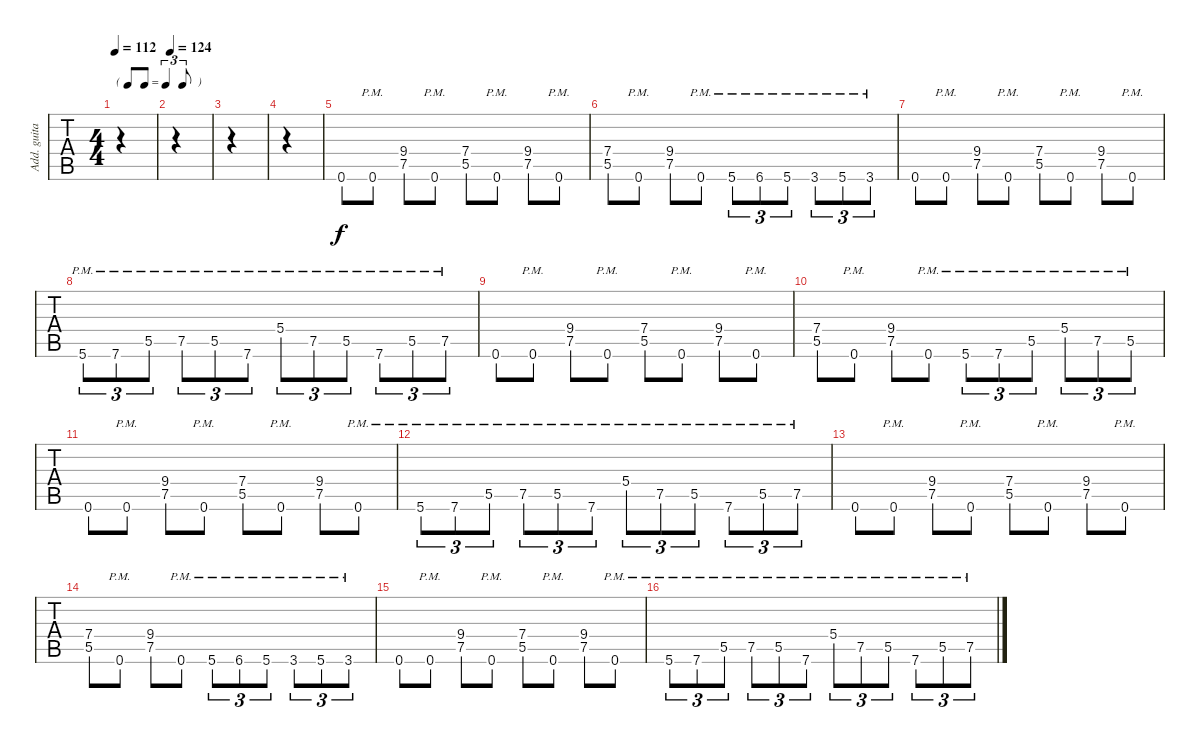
\track ("Add. guitar" "Add. guita") {instrument distortionguitar}
\staff {tabs}
\tuning (C4 G3 Eb3 Bb2 F2 C2) {hide}
\ts (4 4)
\tf triplet8th
\tempo 112
\clef g2
\ks c
|
\tempo 124
|
|
|
0.6.8 0.6{pm}.8 (9.4 7.5).8 0.6{pm}.8 (7.4 5.5).8 0.6{pm}.8 (9.4 7.5).8 0.6{pm}.8 |
(7.4 5.5).8 0.6{pm}.8 (9.4 7.5).8 0.6{pm}.8 5.6{pm}.8{tu (3 2)} 6.6{pm}.8{tu (3 2)} 5.6{pm}.8{tu (3 2)} 3.6{pm}.8{tu (3 2)} 5.6{pm}.8{tu (3 2)} 3.6{pm}.8{tu (3 2)} |
0.6.8 0.6{pm}.8 (9.4 7.5).8 0.6{pm}.8 (7.4 5.5).8 0.6{pm}.8 (9.4 7.5).8 0.6{pm}.8 |
5.6{pm}.8{tu (3 2)} 7.6{pm}.8{tu (3 2)} 5.5{pm}.8{tu (3 2)} 7.5{pm}.8{tu (3 2)} 5.5{pm}.8{tu (3 2)} 7.6{pm}.8{tu (3 2)} 5.4{pm}.8{tu (3 2)} 7.5{pm}.8{tu (3 2)} 5.5{pm}.8{tu (3 2)} 7.6{pm}.8{tu (3 2)} 5.5{pm}.8{tu (3 2)} 7.5{pm}.8{tu (3 2)} |
0.6.8 0.6{pm}.8 (9.4 7.5).8 0.6{pm}.8 (7.4 5.5).8 0.6{pm}.8 (9.4 7.5).8 0.6{pm}.8 |
(7.4 5.5).8 0.6{pm}.8 (9.4 7.5).8 0.6{pm}.8 5.6{pm}.8{tu (3 2)} 7.6{pm}.8{tu (3 2)} 5.5{pm}.8{tu (3 2)} 5.4{pm}.8{tu (3 2)} 7.5{pm}.8{tu (3 2)} 5.5{pm}.8{tu (3 2)} |
0.6.8 0.6{pm}.8 (9.4 7.5).8 0.6{pm}.8 (7.4 5.5).8 0.6{pm}.8 (9.4 7.5).8 0.6{pm}.8 |
5.6{pm}.8{tu (3 2)} 7.6{pm}.8{tu (3 2)} 5.5{pm}.8{tu (3 2)} 7.5{pm}.8{tu (3 2)} 5.5{pm}.8{tu (3 2)} 7.6{pm}.8{tu (3 2)} 5.4{pm}.8{tu (3 2)} 7.5{pm}.8{tu (3 2)} 5.5{pm}.8{tu (3 2)} 7.6{pm}.8{tu (3 2)} 5.5{pm}.8{tu (3 2)} 7.5{pm}.8{tu (3 2)} |
0.6.8 0.6{pm}.8 (9.4 7.5).8 0.6{pm}.8 (7.4 5.5).8 0.6{pm}.8 (9.4 7.5).8 0.6{pm}.8 |
(7.4 5.5).8 0.6{pm}.8 (9.4 7.5).8 0.6{pm}.8 5.6{pm}.8{tu (3 2)} 6.6{pm}.8{tu (3 2)} 5.6{pm}.8{tu (3 2)} 3.6{pm}.8{tu (3 2)} 5.6{pm}.8{tu (3 2)} 3.6{pm}.8{tu (3 2)} |
0.6.8 0.6{pm}.8 (9.4 7.5).8 0.6{pm}.8 (7.4 5.5).8 0.6{pm}.8 (9.4 7.5).8 0.6{pm}.8 |
5.6{pm}.8{tu (3 2)} 7.6{pm}.8{tu (3 2)} 5.5{pm}.8{tu (3 2)} 7.5{pm}.8{tu (3 2)} 5.5{pm}.8{tu (3 2)} 7.6{pm}.8{tu (3 2)} 5.4{pm}.8{tu (3 2)} 7.5{pm}.8{tu (3 2)} 5.5{pm}.8{tu (3 2)} 7.6{pm}.8{tu (3 2)} 5.5{pm}.8{tu (3 2)} 7.5{pm}.8{tu (3 2)}
